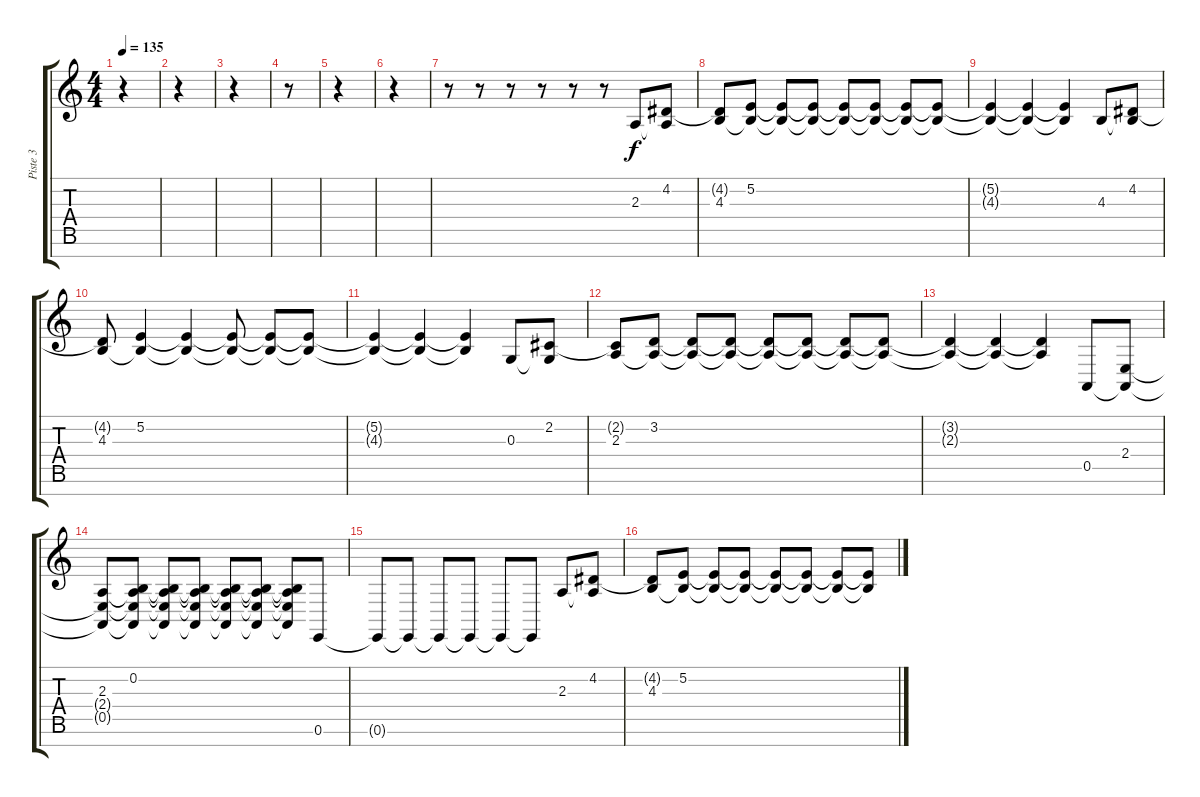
\track ("Piste 3" "Piste 3") {instrument acousticgrandpiano}
\staff {score tabs}
\tuning (E4 B3 G3 D3 A2 E2 B1) {hide}
\ts (4 4)
\tempo 135
\clef g2
\ks c
r.4{dy f} |
r.4 |
r.4 |
r.8 |
r.4 |
r.4 |
r.8 r.8 r.8 r.8 r.8 r.8 2.3.8 (4.2 2.3{t}).8 |
(4.2{t} 4.3).8 (5.2 4.3{t}).8 (5.2{t} 4.3{t}).8 (5.2{t} 4.3{t}).8 (5.2{t} 4.3{t}).8 (5.2{t} 4.3{t}).8 (5.2{t} 4.3{t}).8 (5.2{t} 4.3{t}).8 |
(5.2{t} 4.3{t}).4 (5.2{t} 4.3{t}).4 (5.2{t} 4.3{t}).4 4.3.8 (4.2 4.3{t}).8 |
(4.2{t} 4.3).8 (5.2 4.3{t}).4 (5.2{t} 4.3{t}).4 (5.2{t} 4.3{t}).8 (5.2{t} 4.3{t}).8 (5.2{t} 4.3{t}).8 |
(5.2{t} 4.3{t}).4 (5.2{t} 4.3{t}).4 (5.2{t} 4.3{t}).4 0.3.8 (2.2 0.3{t}).8 |
(2.2{t} 2.3).8 (3.2 2.3{t}).8 (3.2{t} 2.3{t}).8 (3.2{t} 2.3{t}).8 (3.2{t} 2.3{t}).8 (3.2{t} 2.3{t}).8 (3.2{t} 2.3{t}).8 (3.2{t} 2.3{t}).8 |
(3.2{t} 2.3{t}).4 (3.2{t} 2.3{t}).4 (3.2{t} 2.3{t}).4 0.5.8 (2.4 0.5{t}).8 |
(2.3 2.4{t} 0.5{t}).8 (0.2 2.3{t} 2.4{t} 0.5{t}).8 (0.2{t} 2.3{t} 2.4{t} 0.5{t}).8 (0.2{t} 2.3{t} 2.4{t} 0.5{t}).8 (0.2{t} 2.3{t} 2.4{t} 0.5{t}).8 (0.2{t} 2.3{t} 2.4{t} 0.5{t}).8 (0.2{t} 2.3{t} 2.4{t} 0.5{t}).8 0.6.8 |
0.6{t}.8 0.6{t}.8 0.6{t}.8 0.6{t}.8 0.6{t}.8 0.6{t}.8 2.3.8 (4.2 2.3{t}).8 |
(4.2{t} 4.3).8 (5.2 4.3{t}).8 (5.2{t} 4.3{t}).8 (5.2{t} 4.3{t}).8 (5.2{t} 4.3{t}).8 (5.2{t} 4.3{t}).8 (5.2{t} 4.3{t}).8 (5.2{t} 4.3{t}).8
